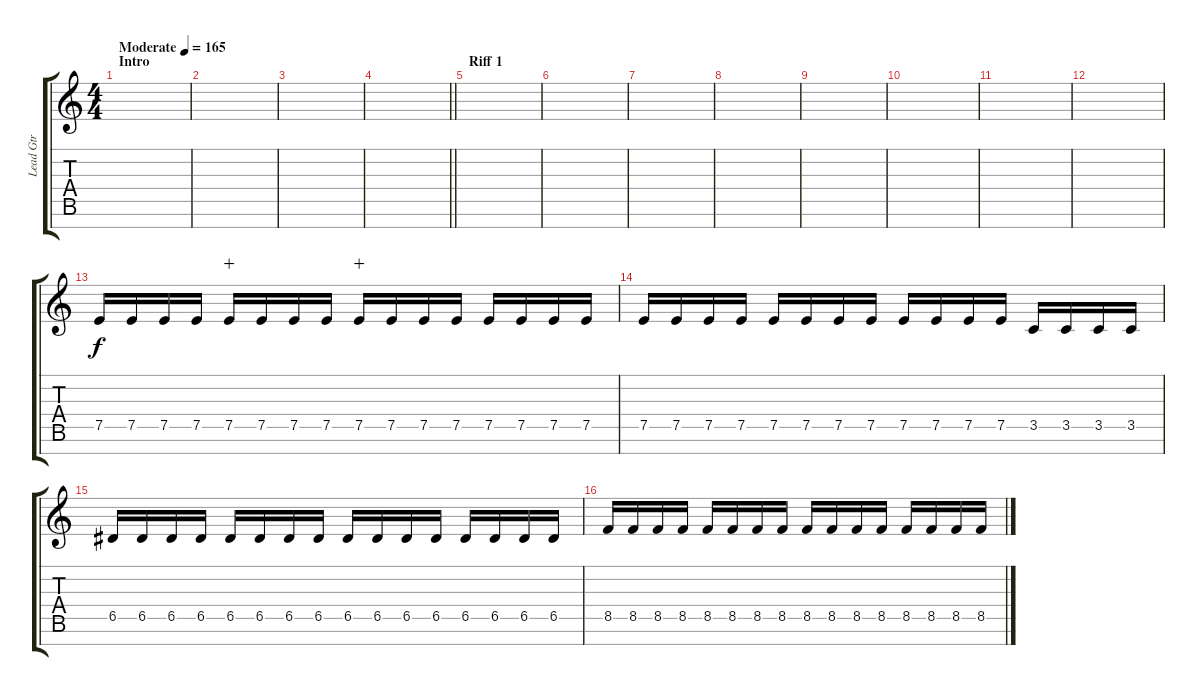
\track ("Lead Gtr" "Lead Gtr") {instrument distortionguitar}
\staff {score tabs}
\tuning (E4 B3 G3 D3 A2 E2 B1) {hide}
\ts (4 4)
\section ("" "Intro")
\tempo (165 "Moderate")
\clef g2
\ks c
|
|
|
\barLineRight lightlight
|
\section ("" "Riff 1")
|
|
|
|
|
|
|
|
7.5.16 7.5.16 7.5.16 7.5.16 7.5.16{wahc} 7.5.16 7.5.16 7.5.16 7.5.16{wahc} 7.5.16 7.5.16 7.5.16 7.5.16 7.5.16 7.5.16 7.5.16 |
7.5.16 7.5.16 7.5.16 7.5.16 7.5.16 7.5.16 7.5.16 7.5.16 7.5.16 7.5.16 7.5.16 7.5.16 3.5.16 3.5.16 3.5.16 3.5.16 |
6.5.16 6.5.16 6.5.16 6.5.16 6.5.16 6.5.16 6.5.16 6.5.16 6.5.16 6.5.16 6.5.16 6.5.16 6.5.16 6.5.16 6.5.16 6.5.16 |
8.5.16 8.5.16 8.5.16 8.5.16 8.5.16 8.5.16 8.5.16 8.5.16 8.5.16 8.5.16 8.5.16 8.5.16 8.5.16 8.5.16 8.5.16 8.5.16
